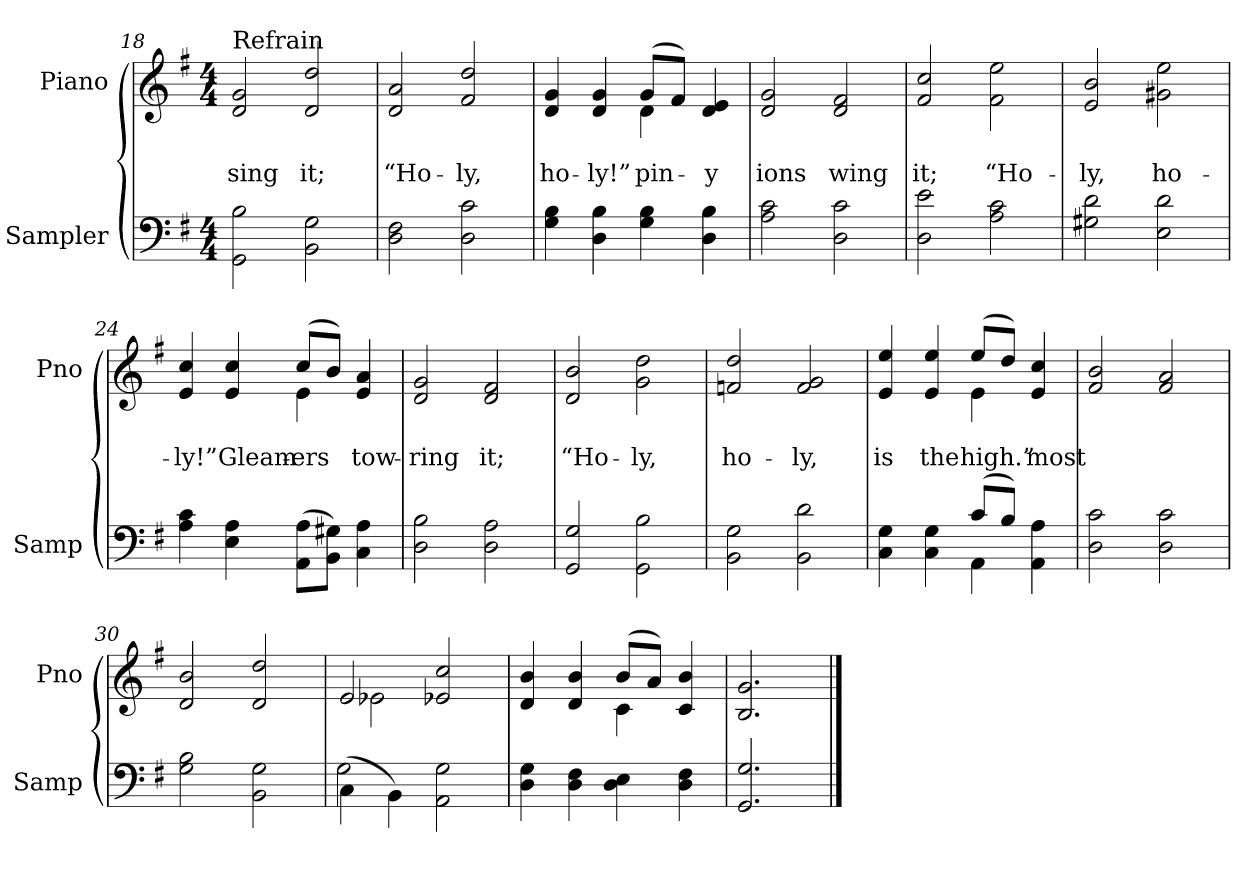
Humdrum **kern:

**kern	**kern	**text	**text
*part2	*part1	*part1	*part1
*staff2	*staff1	*staff1	*staff1
*I"Sampler	*I"Piano	*	*
*I'Samp	*I'Pno	*	*
*clefF4	*clefG2	*	*
*k[f#]	*k[f#]	*	*
*G:	*G:	*	*
*M4/4	*M4/4	*	*
=18	=18	=18	=18
!	!LO:TX:t=Refrain	!	!
2GG 2B	2d 2g	.	sing
2BB 2G	2d 2dd	.	it;
=19	=19	=19	=19
2D 2F#	2d 2a	.	“Ho-
2D 2c	2f# 2dd	.	-ly,
=20	=20	=20	=20
*	*^	*	*
4G 4B	4d 4g	2ryy	.	ho-
4D 4B	4d 4g	.	.	-ly!”
4G 4B	(8g/L	4d	.	pin-
.	8f#/J)	.	.	.
4D 4B	4d 4e	4ryy	.	-y
*	*v	*v	*	*
=21	=21	=21	=21
2A 2c	2d 2g	.	-ions
2D 2c	2d 2f#	.	wing
=22	=22	=22	=22
2D 2e	2f# 2cc	.	it;
2A 2c	2f# 2ee	.	“Ho-
=23	=23	=23	=23
2G#X 2d	2e 2b	.	-ly,
2E 2d	2g#X 2ee	.	ho-
=24	=24	=24	=24
*	*^	*	*
4A 4c	4e 4cc	2ryy	.	-ly!”
4E 4A	4e 4cc	.	.	Gleam-
(8AA\ 8A\L	(8cc/L	4e	.	-ers
8BB\ 8G#X\J)	8b/J)	.	.	.
4C 4A	4e 4a	4ryy	.	tow-
*	*v	*v	*	*
=25	=25	=25	=25
2D 2B	2d 2g	.	ring
2D 2A	2d 2f#	.	it;
=26	=26	=26	=26
2GG 2G	2d 2b	.	“Ho-
2GG 2B	2g 2dd	.	-ly,
=27	=27	=27	=27
2BB 2G	2fn 2dd	.	ho-
2BB 2d	2f 2g	.	-ly,
=28	=28	=28	=28
*^	*^	*	*
4C 4G	2ryy	4e 4ee	2ryy	.	is
4C 4G	.	4e 4ee	.	.	the
(8c/L	4AA	(8ee/L	4e	.	high.”
8B/J)	.	8dd/J)	.	.	.
4AA 4A	4ryy	4e 4cc	4ryy	.	most
*v	*v	*	*	*	*
*	*v	*v	*	*
=29	=29	=29	=29
2D 2c	2f# 2b	.	.
2D 2c	2f# 2a	.	.
=30	=30	=30	=30
2G 2B	2d 2b	.	.
2BB 2G	2d 2dd	.	.
=31	=31	=31	=31
*^	*^	*	*
(4C\	2G	2e/	2e-	.	.
4BB\)	.	.	.	.	.
2AA 2G	2ryy	2e-X 2cc	2ryy	.	.
*v	*v	*	*	*	*
=32	=32	=32	=32	=32
4D 4G	4d 4b	2ryy	.	.
4D 4F#	4d 4b	.	.	.
4D 4E	(8b/L	4c	.	.
.	8a/J)	.	.	.
4D 4F#	4c 4b	4ryy	.	.
*	*v	*v	*	*
=33	=33	=33	=33
2.GG 2.G	2.B 2.g	.	.
==	==	==	==
*-	*-	*-	*-
